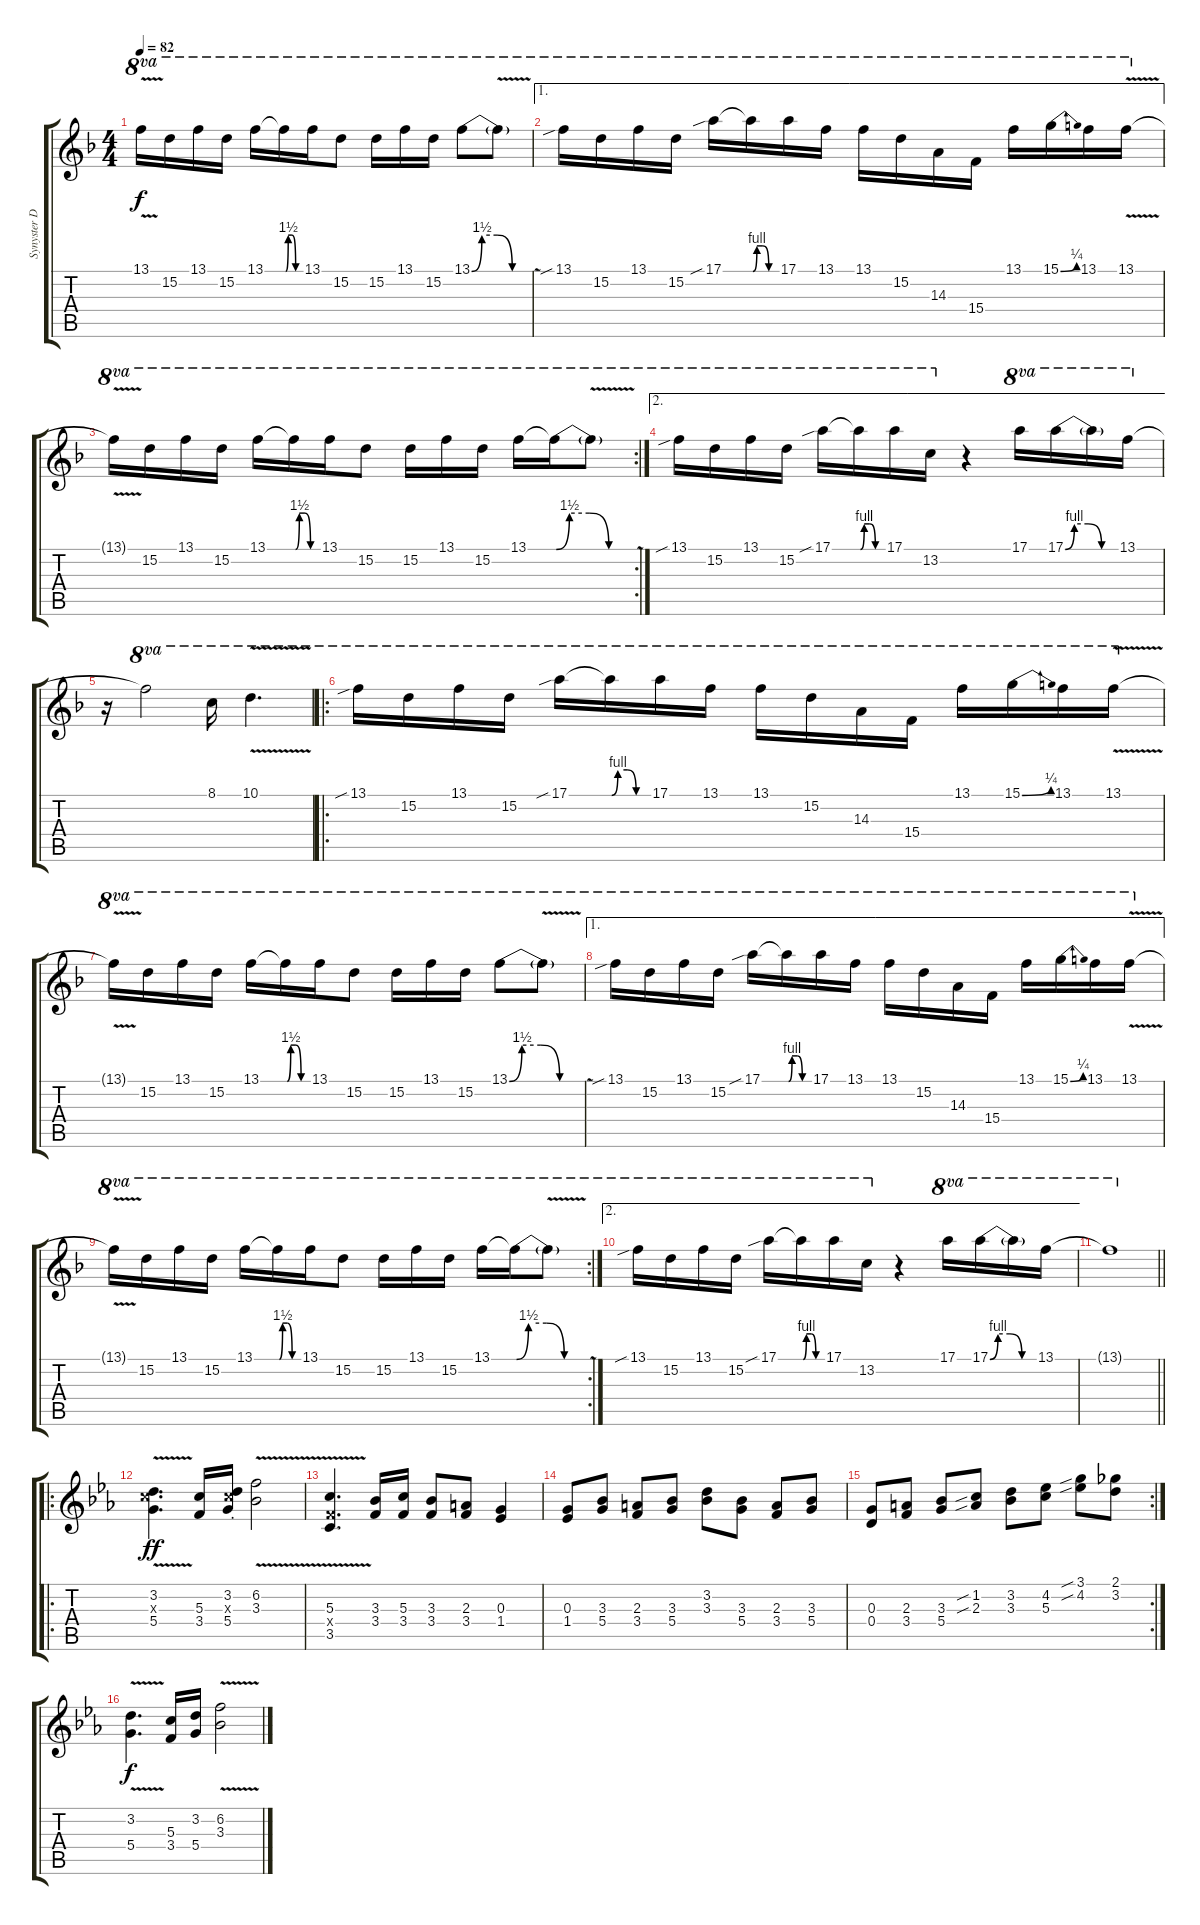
\track ("Synyster Distorion" "Synyster D") {instrument distortionguitar}
\staff {score tabs}
\tuning (E4 B3 G3 D3 A2 D2) {hide}
\ts (4 4)
\tempo 82
\clef g2
\ks f
13.1{v t}.16{ot 8va dy f} 15.2.16{ot 8va} 13.1.16{ot 8va} 15.2.16{ot 8va} 13.1.16{ot 8va} 13.1{be (custom 0 0 10 6 25 6 40 0 60 0) t}.16{ot 8va} 13.1.16{ot 8va} 15.2.8{ot 8va} 15.2.16{ot 8va} 13.1.16{ot 8va} 15.2.16{ot 8va} 13.1{be (custom 0 0 10 6 25 6 40 0 60 0)}.8{ot 8va} 13.1{v t}.8{ot 8va} |
\ae 1
13.1{sib}.16{ot 8va} 15.2.16{ot 8va} 13.1.16{ot 8va} 15.2.16{ot 8va} 17.1{sib}.16{ot 8va} 17.1{be (custom 0 0 10 4 25 4 40 0 60 0) t}.16{ot 8va} 17.1.16{ot 8va} 13.1.16{ot 8va} 13.1.16{ot 8va} 15.2.16{ot 8va} 14.3.16{ot 8va} 15.4.16{ot 8va} 13.1.16{ot 8va} 15.1{be (bend 0 0 60 1)}.16{ot 8va} 13.1.16{ot 8va} 13.1{v}.16{ot 8va} |
\rc 2
13.1{v t}.16{ot 8va} 15.2.16{ot 8va} 13.1.16{ot 8va} 15.2.16{ot 8va} 13.1.16{ot 8va} 13.1{be (custom 0 0 10 6 25 6 40 0 60 0) t}.16{ot 8va} 13.1.16{ot 8va} 15.2.8{ot 8va} 15.2.16{ot 8va} 13.1.16{ot 8va} 15.2.16{ot 8va} 13.1.16{ot 8va} 13.1{be (custom 0 0 10 6 25 6 40 0 60 0) t}.16{ot 8va} 13.1{v t}.8{ot 8va} |
\ae 2
13.1{sib}.16{ot 8va} 15.2.16{ot 8va} 13.1.16{ot 8va} 15.2.16{ot 8va} 17.1{sib}.16{ot 8va} 17.1{be (custom 0 0 10 4 25 4 40 0 60 0) t}.16{ot 8va} 17.1.16{ot 8va} 13.2.16{ot 8va} r.4 17.1.16{ot 8va} 17.1{be (custom 0 0 10 4 25 4 40 0 60 0)}.16{ot 8va} 17.1{t}.16{ot 8va} 13.1.16{ot 8va} |
r.16 13.1{t}.2{ot 8va} 8.1.16{ot 8va} 10.1{v}.4{d ot 8va} |
\ro
13.1{sib}.16{ot 8va} 15.2.16{ot 8va} 13.1.16{ot 8va} 15.2.16{ot 8va} 17.1{sib}.16{ot 8va} 17.1{be (custom 0 0 10 4 25 4 40 0 60 0) t}.16{ot 8va} 17.1.16{ot 8va} 13.1.16{ot 8va} 13.1.16{ot 8va} 15.2.16{ot 8va} 14.3.16{ot 8va} 15.4.16{ot 8va} 13.1.16{ot 8va} 15.1{be (bend 0 0 60 1)}.16{ot 8va} 13.1.16{ot 8va} 13.1{v}.16{ot 8va} |
13.1{v t}.16{ot 8va} 15.2.16{ot 8va} 13.1.16{ot 8va} 15.2.16{ot 8va} 13.1.16{ot 8va} 13.1{be (custom 0 0 10 6 25 6 40 0 60 0) t}.16{ot 8va} 13.1.16{ot 8va} 15.2.8{ot 8va} 15.2.16{ot 8va} 13.1.16{ot 8va} 15.2.16{ot 8va} 13.1{be (custom 0 0 10 6 25 6 40 0 60 0)}.8{ot 8va} 13.1{v t}.8{ot 8va} |
\ae 1
13.1{sib}.16{ot 8va} 15.2.16{ot 8va} 13.1.16{ot 8va} 15.2.16{ot 8va} 17.1{sib}.16{ot 8va} 17.1{be (custom 0 0 10 4 25 4 40 0 60 0) t}.16{ot 8va} 17.1.16{ot 8va} 13.1.16{ot 8va} 13.1.16{ot 8va} 15.2.16{ot 8va} 14.3.16{ot 8va} 15.4.16{ot 8va} 13.1.16{ot 8va} 15.1{be (bend 0 0 60 1)}.16{ot 8va} 13.1.16{ot 8va} 13.1{v}.16{ot 8va} |
\rc 2
13.1{v t}.16{ot 8va} 15.2.16{ot 8va} 13.1.16{ot 8va} 15.2.16{ot 8va} 13.1.16{ot 8va} 13.1{be (custom 0 0 10 6 25 6 40 0 60 0) t}.16{ot 8va} 13.1.16{ot 8va} 15.2.8{ot 8va} 15.2.16{ot 8va} 13.1.16{ot 8va} 15.2.16{ot 8va} 13.1.16{ot 8va} 13.1{be (custom 0 0 10 6 25 6 40 0 60 0) t}.16{ot 8va} 13.1{v t}.8{ot 8va} |
\ae 2
13.1{sib}.16{ot 8va} 15.2.16{ot 8va} 13.1.16{ot 8va} 15.2.16{ot 8va} 17.1{sib}.16{ot 8va} 17.1{be (custom 0 0 10 4 25 4 40 0 60 0) t}.16{ot 8va} 17.1.16{ot 8va} 13.2.16{ot 8va} r.4 17.1.16{ot 8va} 17.1{be (custom 0 0 10 4 25 4 40 0 60 0)}.16{ot 8va} 17.1{t}.16{ot 8va} 13.1.16{ot 8va} |
\barLineRight lightlight
13.1{t}.1{ot 8va} |
\ro
\ks eb
(3.2{v} 5.3{v x} 5.4{v}).4{d dy ff} (5.3 3.4).16 (3.2{st} 5.3{st x} 5.4{st}).16 (6.2{v} 3.3{v}).2 |
(5.3{v} 3.4{v x} 3.5{v}).4{d} (3.3 3.4).16 (5.3 3.4).16 (3.3 3.4).8 (2.3 3.4).8 (0.3 1.4).4 |
(0.3 1.4).8 (3.3 5.4).8 (2.3 3.4).8 (3.3 5.4).8 (3.2 3.3).8 (3.3 5.4).8 (2.3 3.4).8 (3.3 5.4).8 |
\rc 2
(0.3 0.4).8 (2.3 3.4).8 (3.3 5.4).8 (1.2{sib} 2.3{sib}).8 (3.2 3.3).8 (4.2 5.3).8 (3.1{sib} 4.2{sib}).8 (2.1 3.2).8 |
(3.2{v} 5.4{v}).4{d dy f} (5.3 3.4).16 (3.2 5.4).16 (6.2{v} 3.3{v}).2
